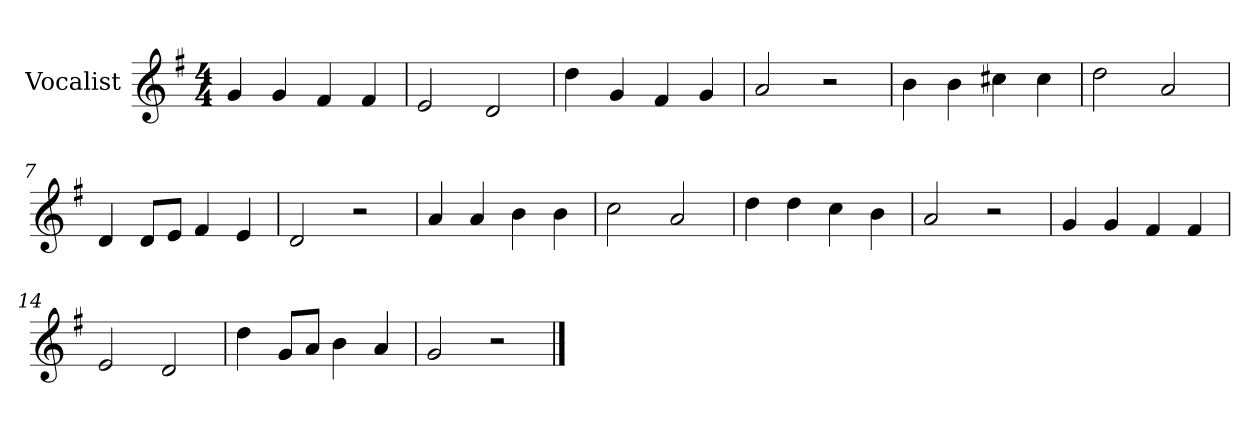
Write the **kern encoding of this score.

**kern
*part1
*staff1
*I"Vocalist
*k[f#]
*G:
*M4/4
=1
4g
4g
4f#
4f#
=2
2e
2d
=3
4dd
4g
4f#
4g
=4
2a
2r
=5
4b
4b
4cc#X
4cc#
=6
2dd
2a
=7
4d
8dL
8eJ
4f#
4e
=8
2d
2r
=9
4a
4a
4b
4b
=10
2cc
2a
=11
4dd
4dd
4cc
4b
=12
2a
2r
=13
4g
4g
4f#
4f#
=14
2e
2d
=15
4dd
8gL
8aJ
4b
4a
=16
2g
2r
==
*-
